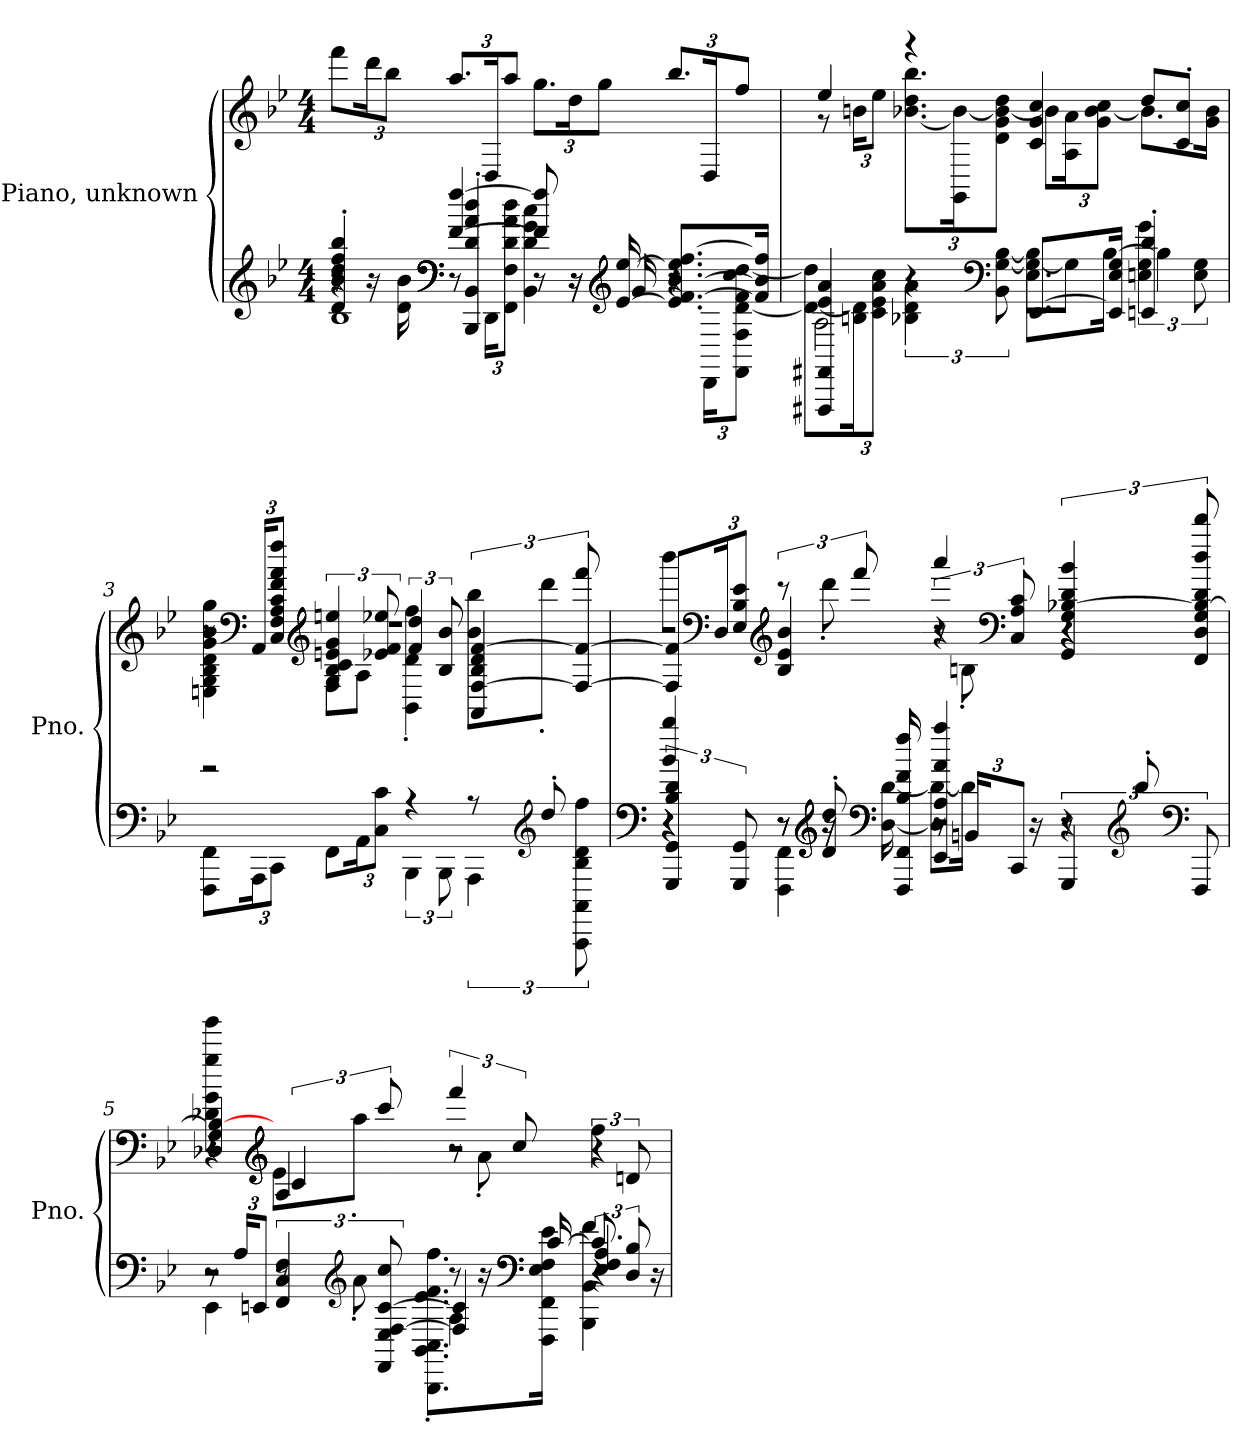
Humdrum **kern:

**kern	**kern
*part1	*part1
*staff2	*staff1
*I"Piano, unknown	*
*I'Pno.	*
*clefG2	*clefG2
*k[b-e-]	*k[b-e-]
*M4/4	*M4/4
*MM120	*MM120
=1	=1
*^	*
*	*^	*
*	*	*^	*
4d/' 4b-/' 4dd/' 4ff/' 4bb-/'	8r	4r	1B-	8fff\L
*	*	*	*	*Xbrackettup
.	16r	.	.	24ddd\K
.	.	.	.	12bb-\J
.	16d\ 16b-\	.	.	.
*clefF4	*	*	*	*
[4f/ [4ff/	8r	4BBB-/' 4BB-/' 4d/' 4a/' 4dd/'	.	12.aa/L
*	*Xbrackettup	*	*	*
.	24DD\KL	.	.	24D/K
.	12FF\ 12F\ 12d\ 12a\ 12dd\J	.	.	12aa/J
8f/] 8ff/]	4BB-\ 4d\ 4g\ 4cc\	8r	.	12.gg\L
16r	.	16r	.	24dd\K
.	.	.	.	12gg\J
*clefG2	*	*	*	*
[16e-/ [16ee-/	.	16g/	.	.
8.e-/] [8.f/ [8.b-/ 8.ee-/] [8.ff/L	8r	4r	.	12.bb-/L
.	24DD\KL	.	.	24D/K
.	12FF\ 12F\ [12d\ 12f\ 12cc\ [12dd\J	.	.	12ff/J
16f/] 16b-/] 16ff/]Jk	.	.	.	.
*	*	*v	*v	*
!!LO:LB:g=z
=2	=2	=2	=2
*	*	*	*^
4FFF#X/ 4FF#X/ 4e-/ 4a/	8d\_ 8dd\]L	2A\	4ee-/	8r
.	24Bn\ 24d\]K	.	.	24bn\KL
.	12c\ 12e-\ 12a\ 12cc\J	.	.	12ee-\J
*	*brackettup	*	*	*
4r	6B-X\ 6d\ 6a\	.	4r	[12.b-X\ 12.dd\ 12.bb-\L
.	.	.	.	24GG\ 24b-\_K
*clefF4	*	*	*	*
.	12BB-\ [12G\ [12B-\	.	.	12d\ 12g\ 12b-\_ 12dd\J
[8.EE-/L	8G\_ 8B-\]L	8.E-\L	4c/ 4g/ 4cc/	8b-\L]
.	8G\J]	.	.	24A\ 24a\K
.	.	.	.	12g\ [12b-\ 12cc\J
16EE-/] 16E-/ 16G/Jk	.	[16B-\Jk	.	.
4EEn/' 4d/'	6En\ 6G\ 6g\	4B-\]	8dd/L	8.b-\L]
.	.	.	8c/' 8cc/'J	.
.	12E\ 12G\	.	.	.
.	.	.	.	16g\ 16b-\Jk
*	*v	*v	*	*
!!LO:LB:g=z
=3	=3	=3	=3
*	*	*	*^
2r	8FFF\ 8FF\L	1r	4En\ 4G\ 4B-\ 4d\ 4g\ 4b-\ 4gg\	8r
*	*	*clefF4	*	*
*	*Xbrackettup	*	*	*
.	24AAA\K	.	.	24AA/KL
.	12CC\J	.	.	12C/ 12F/ 12A/ 12c/ 12f/ 12a/ 12ff/J
*	*	*clefG2	*	*
*	*	*	*	*brackettup
.	8FF\L	.	8F\L	6G/ 6B-/ 6c/ 6en/ 6g/ 6een/
.	24AA\K	.	8A\J	.
.	12C\ 12c\J	.	.	12e-X/ 12f/ 12ee-X/
*	*brackettup	*	*	*
4r	6BBB-\	.	4BB-\' 4d\' 4ff\'	6f/ 6dd/
.	12BBB-\	.	.	12B-/ 12b-/
8r	6AAA\	.	8b-\ 8bb-\L	6AA/ [6F/ 6B-/ 6d/ [6f/
*clefG2	*	*	*	*
8dd'/	.	.	8ddd'\J	.
.	12AAA\ 12AA\ 12B-\ 12d\ 12ff\	.	.	12F/_ 12f/_ 12fff/
*v	*v	*	*	*
!!LO:LB:g=z	!!	!!
=4	=4	=4	=4
*clefF4	*	*	*
*^	*	*	*
*	*^	*	*	*
*	*	*^	*	*	*
4b-/ 4bb-/	4r	6GGG/ 6GG/ 6B-/ 6d/	4r	2r	4bbb-\	8F/] 8f/]L
*	*	*	*	*clefF4	*	*
*	*	*	*	*	*	*Xbrackettup
.	.	.	.	.	.	24D/K
.	.	12GGG/ 12GG/	.	.	.	12E-/ 12B-/ 12e-/J
*	*	*	*	*clefG2	*	*
*	*	*	*	*	*	*brackettup
8r	8r	8r	4FFF\ 4FF\	.	8r	6B-/ 6e-/ 6b-/
*clefG2	*	*	*	*	*	*
16r	16r	8d/' 8dd/'	.	.	8ddd'\	.
.	.	.	.	.	.	12fff/
*clefF4	*	*	*	*	*	*
16FFF/ 16FF/ 16B-/ 16f/ 16ff/	[16D\ [16d\	.	.	.	.	.
4EE-/ 4A/ 4a/ 4aa/	8D\] 8d\_L	8r	2r	4aaa/	8r	6r
*	*	*Xbrackettup	*	*	*	*
.	16d\Jk]	24BBn/KL	.	.	8Bn'\	.
*	*	*	*	*clefF4	*	*
.	.	12CC/J	.	.	.	12C/ 12A/ 12c/
.	16r	.	.	.	.	.
*	*	*brackettup	*	*	*	*
8r	4r	6GGG/	.	4r	4r	6GG/ 6G/ [6B-X/ 6d/ 6b-/
*clefG2	*	*	*	*	*	*
8bb-'/	.	.	.	.	.	.
*clefF4	*	*	*	*	*	*
.	.	12FFF/	.	.	.	12FF/ 12D/ 12G/ 12B-/_ 12d/ 12dd/ 12ddd/
!!LO:LB:g=z	!!	!!
=5	=5	=5	=5	=5	=5	=5
2r	2r	8r	4EE-\	4r	4d-X\ 4g\ 4gg\ 4ggg\	4D-X/ 4G/ 4B-/_
*	*	*Xbrackettup	*	*	*	*
.	.	24A/KL	.	.	.	.
.	.	12EEn/J	.	.	.	.
*	*	*	*	*clefG2	*	*
*	*	*brackettup	*	*	*	*
.	.	6FF/ 6C/ 6F/	8r	4A/	8e-\L	6c/
*clefG2	*	*	*	*	*	*
.	.	.	8a'\	.	8aa'\J	.
.	.	12FF/ 12E-/ [12F/ [12c/ 12cc/	.	.	.	12ccc/
8r	4A\	4F/] 4c/]	8.BBB-\' 8.BB-\' 8.C\' 8.e-\' 8.f\' 8.ff\'L	2r	8r	6fff/
16r	.	.	.	.	8a'\	.
.	.	.	.	.	.	12cc/
*clefF4	*	*	*	*	*	*
[16c/	.	.	16FFF\ 16FF\ 16E-\ 16F\ 16e-\Jk	.	.	.
8.c/]	4r	6E-/ 6F/ 6A/	4BBB-\ 4BB-\ 4f\	.	4ff\	6r
.	.	12D/ 12B-/	.	.	.	12dn/
16r	.	.	.	.	.	.
*v	*v	*v	*v	*	*	*
*	*v	*v	*v
=	=
*-	*-
